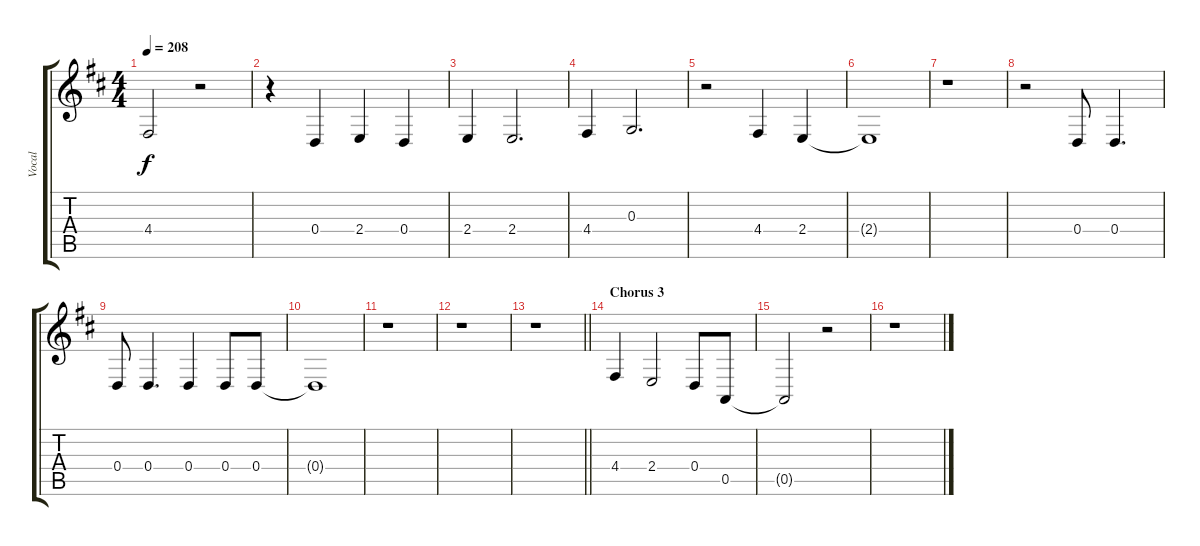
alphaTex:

\track ("Vocal" "Vocal") {instrument brightacousticpiano}
\staff {score tabs}
\tuning (E4 B3 G3 D3 A2 E2) {hide}
\ts (4 4)
\tempo 208
\clef g2
\ks d
4.4{t}.2{dy f} r.2 |
r.4 0.4.4 2.4.4 0.4.4 |
2.4.4 2.4.2{d} |
4.4.4 0.3.2{d} |
r.2 4.4.4 2.4.4 |
2.4{t}.1 |
r.1 |
r.2 0.4.8 0.4.4{d} |
0.4.8 0.4.4{d} 0.4.4 0.4.8 0.4.8 |
0.4{t}.1 |
r.1 |
r.1 |
\barLineRight lightlight
r.1 |
\section ("" "Chorus 3")
4.4.4 2.4.2 0.4.8 0.5.8 |
0.5{t}.2 r.2 |
r.1
